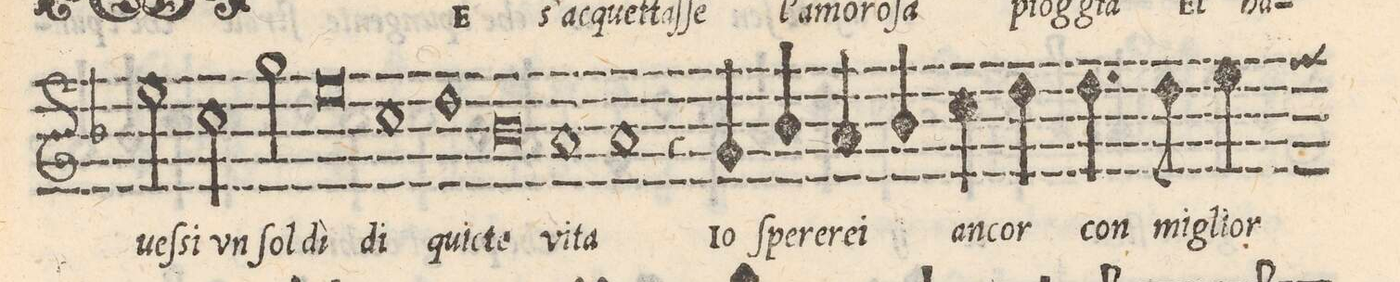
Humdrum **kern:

**kern	**text
*I"CANTO	*
*clefG2	*
*k[b-]	*
*met(C)	*
*M2/1	*
2ee\	-ueſ-
2cc\	-si vn
2gg\	ſol-
=6-	=6-
0ee	-di
=7-	=7-
1cc	quic-
1dd	-te
=8-	=8-
0b-	vi-
=9-	=9-
1a	-ta
1a	.
=10-	=10-
4r	.
4g/	Io
4b-/	ſpe-
4a/	-re-
4b-/	-rei
4cc\	an-
4dd\	-cor
4.dd\	con
=11-	=11-
8dd\	mi-
4ee\	-glior
*-	*-
